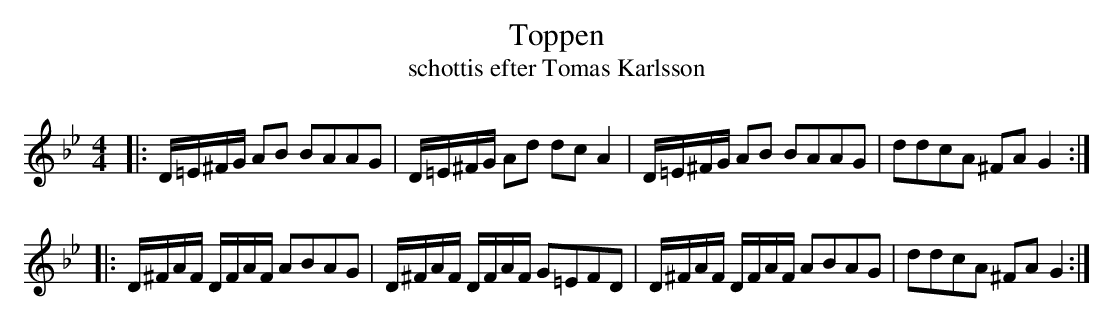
X:1
T: Toppen
T: schottis efter Tomas Karlsson
M: 4/4
L: 1/16
K:GMin
|: D=E^FG A2B2 B2A2A2G2 | D=E^FG A2d2 d2c2 A4 | D=E^FG A2B2 B2A2A2G2 | d2d2c2A2 ^F2A2 G4 :|
|: D^FAF DFAF A2B2A2G2 | D^FAF DFAF G2=E2F2D2 | D^FAF DFAF A2B2A2G2 | d2d2c2A2 ^F2A2 G4 :|
